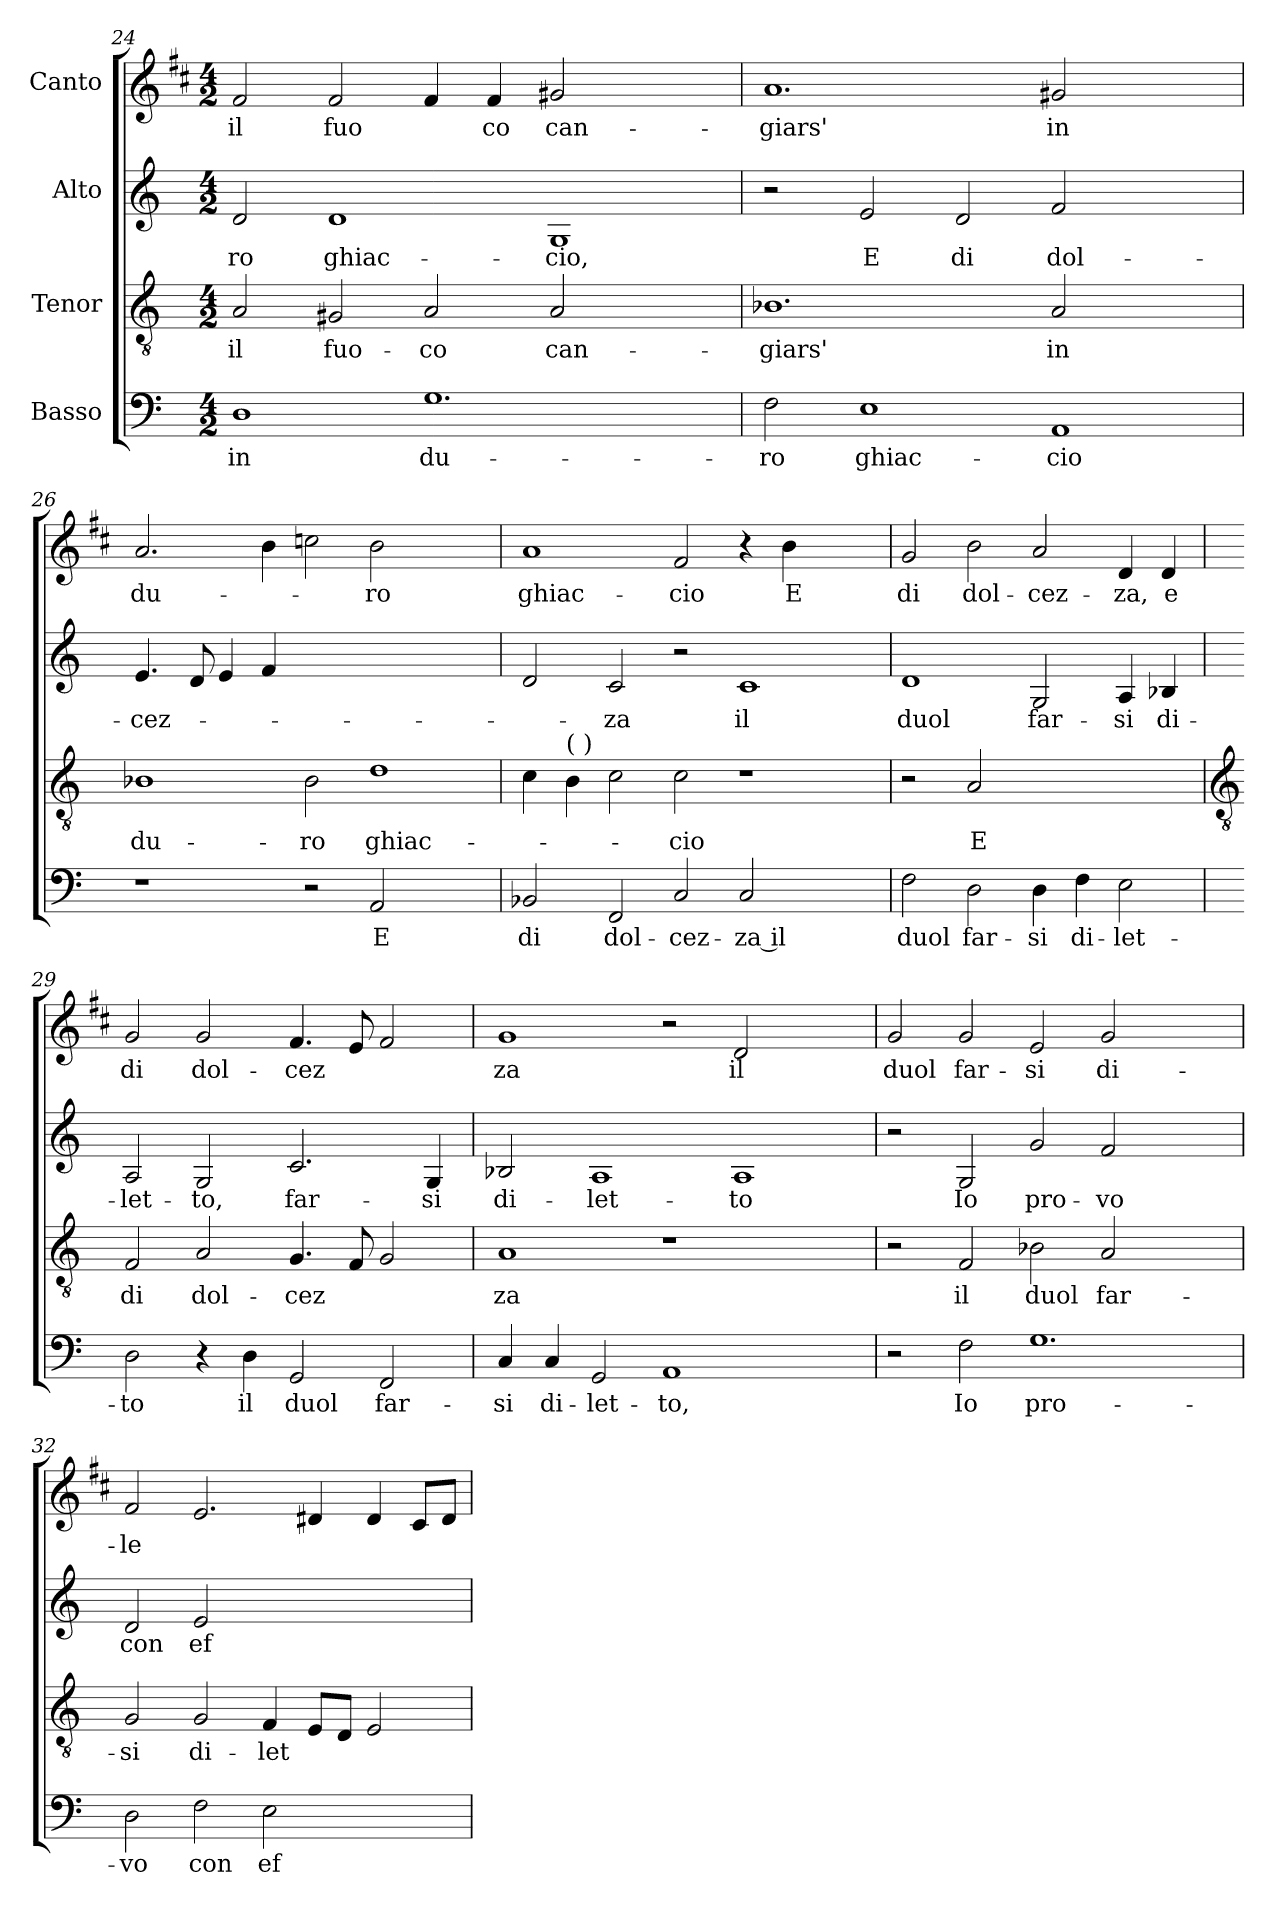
**kern	**text	**kern	**text	**kern	**text	**kern	**text
*part4	*part4	*part3	*part3	*part2	*part2	*part1	*part1
*staff4	*staff4	*staff3	*staff3	*staff2	*staff2	*staff1	*staff1
*I"Basso	*	*I"Tenor	*	*I"Alto	*	*I"Canto	*
*clefF4	*	*clefGv2	*	*clefG2	*	*clefG2	*
*	*	*	*	*	*	*ITrd1c2	*
*k[]	*	*k[]	*	*k[]	*	*k[]	*
*C:	*	*C:	*	*C:	*	*C:	*
*M4/2	*	*M4/2	*	*M4/2	*	*M4/2	*
=24A	=24A	=24A	=24A	=24A	=24A	=24A	=24A
!	!LO:LY:b	!	!LO:LY:b	!	!LO:LY:b	!	!LO:LY:b
1D	in	2A	il	2d	-ro	2e	il
!	!	!	!LO:LY:b	!	!LO:LY:b	!	!LO:LY:b
.	.	2G#X	fuo-	1d	ghiac-	2e	fuo
!	!LO:LY:b	!	!LO:LY:b	!	!	!	!
1.G	du-	2A	-co	.	.	4e	.
!	!	!	!	!	!	!	!LO:LY:b
.	.	.	.	.	.	4e	co
!	!	!	!LO:LY:b	!	!LO:LY:b	!	!LO:LY:b
.	.	2A	can-	1G	-cio,	2f#X	can-
.	.	2ryy	.	.	.	2ryy	.
=25A	=25A	=25A	=25A	=25A	=25A	=25A	=25A
!	!LO:LY:b	!	!LO:LY:b	!	!	!	!LO:LY:b
2F	-ro	1.B-X	-giars'	2r	.	1.g	-giars'
!	!LO:LY:b	!	!	!	!LO:LY:b	!	!
1E	ghiac-	.	.	2e	E	.	.
!	!	!	!	!	!LO:LY:b	!	!
.	.	.	.	2d	di	.	.
!	!LO:LY:b	!	!LO:LY:b	!	!LO:LY:b	!	!LO:LY:b
1AA	-cio	2A	in	2f	dol-	2f#X	in
.	.	2ryy	.	2ryy	.	2ryy	.
=26A	=26A	=26A	=26A	=26A	=26A	=26A	=26A
!	!	!	!LO:LY:b	!	!LO:LY:b	!	!LO:LY:b
1r	.	1B-	du-	4.e	-cez-	2.g	du-
.	.	.	.	8d	.	.	.
.	.	.	.	4e	.	.	.
.	.	.	.	4f	.	4a	.
!	!	!	!LO:LY:b	!	!	!	!
2r	.	2B-	-ro	1.ryy	.	2b-X	.
!	!LO:LY:b	!	!LO:LY:b	!	!	!	!LO:LY:b
2AA	E	1d	ghiac-	.	.	2a	-ro
2ryy	.	.	.	.	.	2ryy	.
!!LO:LB:g=z
=27A	=27A	=27A	=27A	=27A	=27A	=27A	=27A
!	!LO:LY:b	!	!	!	!	!	!LO:LY:b
2BB-X	di	4c	.	2d	.	1g	ghiac-
!	!	!LO:TX:a:t=(  )	!	!	!	!	!
.	.	4B	.	.	.	.	.
!	!LO:LY:b	!	!	!	!LO:LY:b	!	!
2FF	dol-	2c	.	2c	-za	.	.
!	!LO:LY:b	!	!LO:LY:b	!	!	!	!LO:LY:b
2C	-cez-	2c	-cio	2r	.	2e	-cio
!	!LO:LY:b	!	!	!	!LO:LY:b	!	!
2C	-za il	1r	.	1c	il	4r	.
!	!	!	!	!	!	!	!LO:LY:b
.	.	.	.	.	.	4a	E
2ryy	.	.	.	.	.	2ryy	.
=28A	=28A	=28A	=28A	=28A	=28A	=28A	=28A
!	!LO:LY:b	!	!	!	!LO:LY:b	!	!LO:LY:b
2F	duol	2r	.	1d	duol	2f	di
!	!LO:LY:b	!	!LO:LY:b	!	!	!	!LO:LY:b
2D	far-	2A	E	.	.	2a	dol-
!	!LO:LY:b	!	!	!	!LO:LY:b	!	!LO:LY:b
4D	-si	1ryy	.	2G	far-	2g	-cez-
!	!LO:LY:b	!	!	!	!	!	!
4F	di-	.	.	.	.	.	.
!	!LO:LY:b	!	!	!	!LO:LY:b	!	!LO:LY:b
2E	-let-	.	.	4A	-si	4c	-za,
!	!	!	!	!	!LO:LY:b	!	!LO:LY:b
.	.	.	.	4B-X	di-	4c	e
!!LO:LB:g=z
=29	=29	=29	=29	=29	=29	=29	=29
*	*	*clefGv2	*	*	*	*	*
!	!LO:LY:b	!	!LO:LY:b	!	!LO:LY:b	!	!LO:LY:b
2D	-to	2F	di	2A	-let-	2f	di
!	!	!	!LO:LY:b	!	!LO:LY:b	!	!LO:LY:b
4r	.	2A	dol-	2G	-to,	2f	dol-
!	!LO:LY:b	!	!	!	!	!	!
4D	il	.	.	.	.	.	.
!	!LO:LY:b	!	!LO:LY:b	!	!LO:LY:b	!	!LO:LY:b
2GG	duol	4.G	-cez	2.c	far-	4.e	-cez
.	.	8F	.	.	.	8d	.
!	!LO:LY:b	!	!	!	!	!	!
2FF	far-	2G	.	.	.	2e	.
!	!	!	!	!	!LO:LY:b	!	!
.	.	.	.	4G	-si	.	.
=30	=30	=30	=30	=30	=30	=30	=30
!	!LO:LY:b	!	!LO:LY:b	!	!LO:LY:b	!	!LO:LY:b
4C	-si	1A	za	2B-X	di-	1f	za
!	!LO:LY:b	!	!	!	!	!	!
4C	di-	.	.	.	.	.	.
!	!LO:LY:b	!	!	!	!LO:LY:b	!	!
2GG	-let-	.	.	1A	-let-	.	.
!	!LO:LY:b	!	!	!	!	!	!
1AA	-to,	1r	.	.	.	2r	.
!	!	!	!	!	!LO:LY:b	!	!LO:LY:b
.	.	.	.	1A	-to	2c	il
2ryy	.	2ryy	.	.	.	2ryy	.
=31	=31	=31	=31	=31	=31	=31	=31
!	!	!	!	!	!	!	!LO:LY:b
2r	.	2r	.	2r	.	2f	duol
!	!LO:LY:b	!	!LO:LY:b	!	!LO:LY:b	!	!LO:LY:b
2F	Io	2F	il	2G	Io	2f	far-
!	!LO:LY:b	!	!LO:LY:b	!	!LO:LY:b	!	!LO:LY:b
1.G	pro-	2B-X	duol	2g	pro-	2d	-si
!	!	!	!LO:LY:b	!	!LO:LY:b	!	!LO:LY:b
.	.	2A	far-	2f	-vo	2f	di-
.	.	2ryy	.	2ryy	.	2ryy	.
=32	=32	=32	=32	=32	=32	=32	=32
!	!LO:LY:b	!	!LO:LY:b	!	!LO:LY:b	!	!LO:LY:b
2D	-vo	2G	-si	2d	con	2e	-le
!	!LO:LY:b	!	!LO:LY:b	!	!LO:LY:b	!	!
2F	con	2G	di-	2e	ef-	2.d	.
!	!LO:LY:b	!	!LO:LY:b	!	!	!	!
2E	ef-	4F	-let	1ryy	.	.	.
.	.	8EL	.	.	.	4c#	.
.	.	8DJ	.	.	.	.	.
2ryy	.	2E	.	.	.	4c#	.
.	.	.	.	.	.	8BL	.
.	.	.	.	.	.	8c#J	.
=	=	=	=	=	=	=	=
*-	*-	*-	*-	*-	*-	*-	*-
